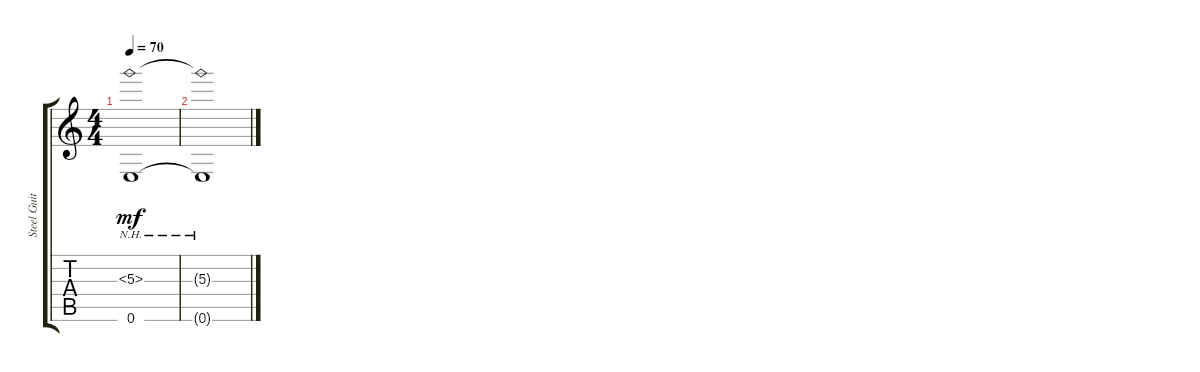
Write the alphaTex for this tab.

\track ("Steel Guitar" "Steel Guit") {instrument acousticguitarsteel}
\staff {score tabs}
\tuning (E4 B3 G3 D3 A2 E2) {hide}
\ts (4 4)
\tempo 70
\clef g2
\ks c
(5.3{nh t} 0.6{t}).1{dy mf} |
(5.3{nh t} 0.6{t}).1
